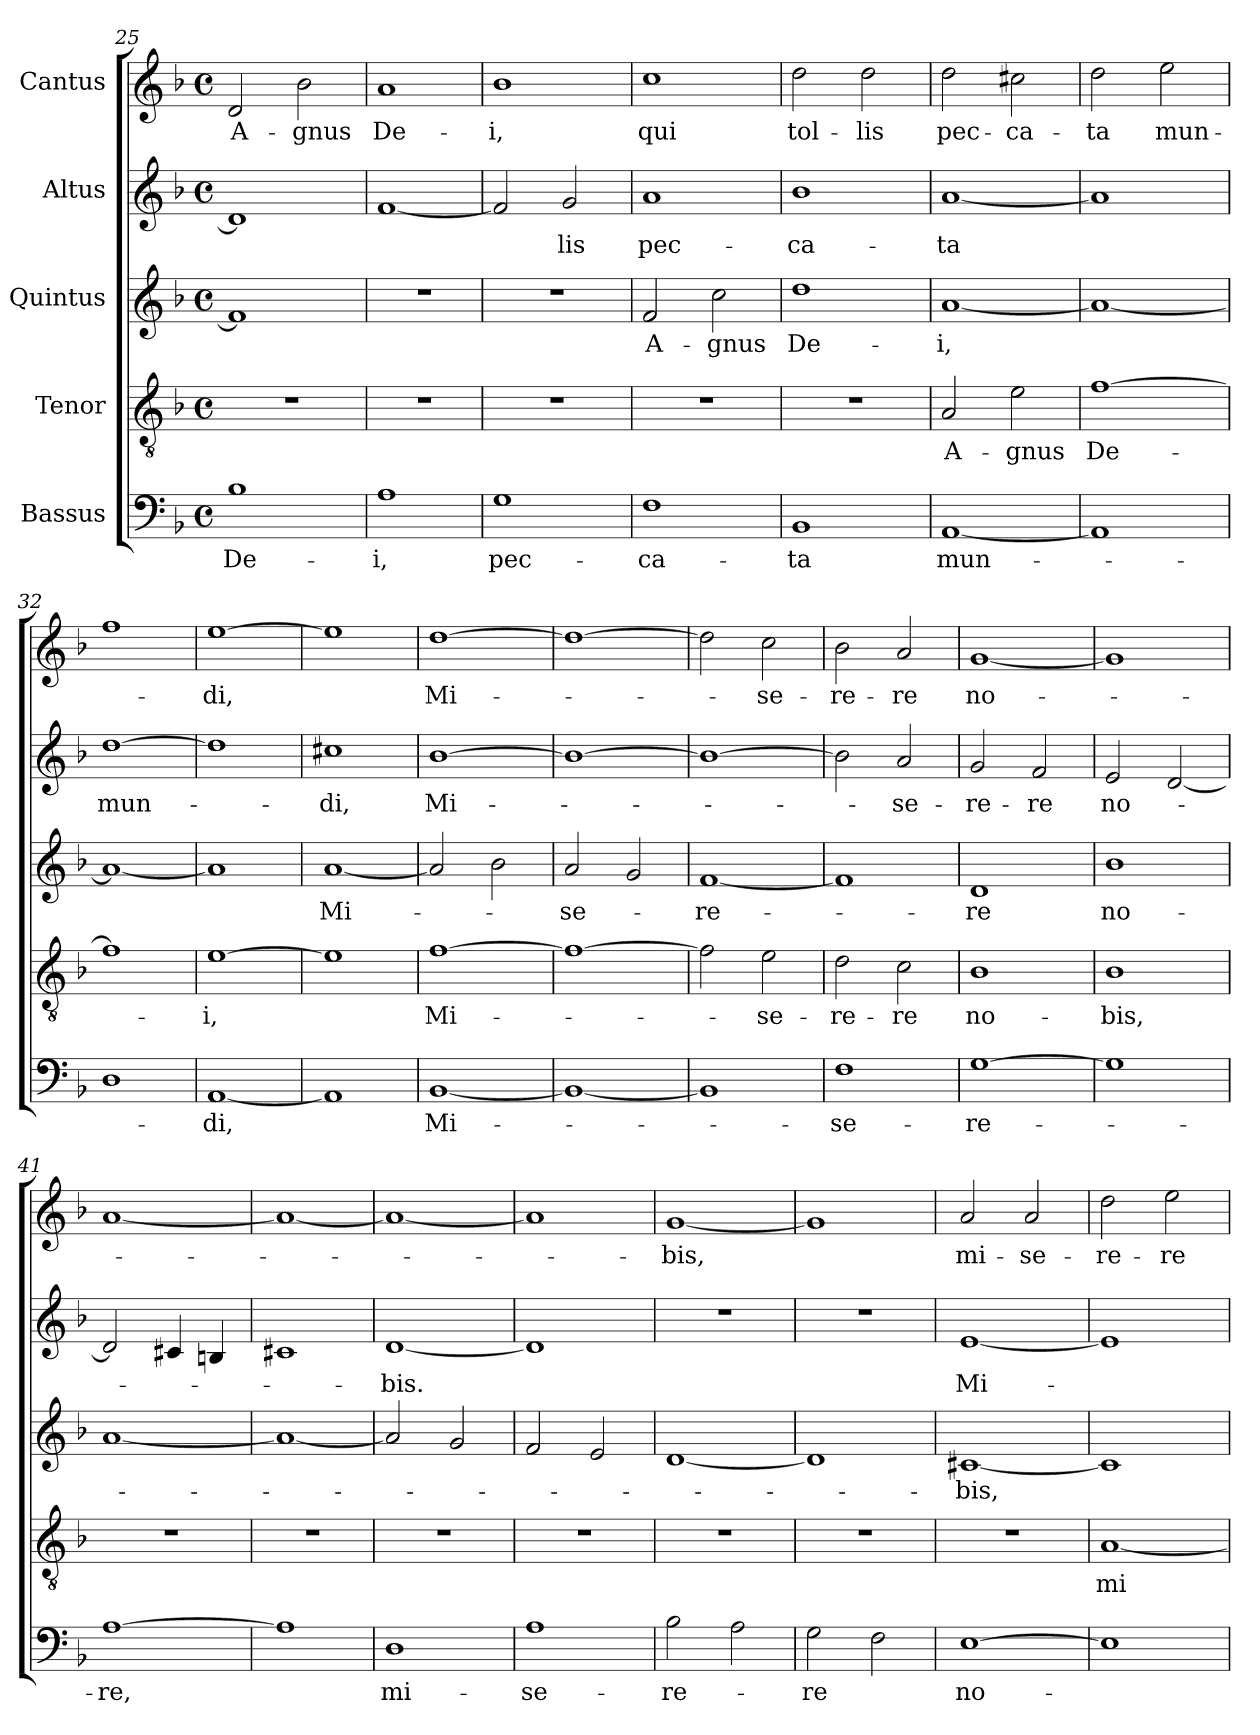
**kern	**text	**kern	**text	**kern	**text	**kern	**text	**kern	**text
*part5	*part5	*part4	*part4	*part3	*part3	*part2	*part2	*part1	*part1
*staff5	*staff5	*staff4	*staff4	*staff3	*staff3	*staff2	*staff2	*staff1	*staff1
*I"Bassus	*	*I"Tenor	*	*I"Quintus	*	*I"Altus	*	*I"Cantus	*
*clefF4	*	*clefGv2	*	*clefG2	*	*clefG2	*	*clefG2	*
*k[b-]	*	*k[b-]	*	*k[b-]	*	*k[b-]	*	*k[b-]	*
*F:	*	*F:	*	*F:	*	*F:	*	*F:	*
*M4/4	*	*M4/4	*	*M4/4	*	*M4/4	*	*M4/4	*
*met(c)	*	*met(c)	*	*met(c)	*	*met(c)	*	*met(c)	*
=25	=25	=25	=25	=25	=25	=25	=25	=25	=25
!	!LO:LY:b	!	!	!	!	!	!	!	!LO:LY:b
1B-	De-	1r	.	1f]	.	1d]	.	2d/	A-
!	!	!	!	!	!	!	!	!	!LO:LY:b
.	.	.	.	.	.	.	.	2b-\	-gnus
=26	=26	=26	=26	=26	=26	=26	=26	=26	=26
!	!LO:LY:b	!	!	!	!	!	!	!	!LO:LY:b
1A	-i,	1r	.	1r	.	[>1f	.	1a	De-
!!LO:PB:g=z
=27	=27	=27	=27	=27	=27	=27	=27	=27	=27
!	!LO:LY:b	!	!	!	!	!	!	!	!LO:LY:b
1G	pec-	1r	.	1r	.	2f/]	.	1b-	-i,
!	!	!	!	!	!	!	!LO:LY:b	!	!
.	.	.	.	.	.	2g/	-lis	.	.
=28	=28	=28	=28	=28	=28	=28	=28	=28	=28
!	!LO:LY:b	!	!	!	!LO:LY:b	!	!LO:LY:b	!	!LO:LY:b
1F	-ca-	1r	.	2f/	A-	1a	pec-	1cc	qui
!	!	!	!	!	!LO:LY:b	!	!	!	!
.	.	.	.	2cc\	-gnus	.	.	.	.
=29	=29	=29	=29	=29	=29	=29	=29	=29	=29
!	!LO:LY:b	!	!	!	!LO:LY:b	!	!LO:LY:b	!	!LO:LY:b
1BB-	-ta	1r	.	1dd	De-	1b-	-ca-	2dd\	tol-
!	!	!	!	!	!	!	!	!	!LO:LY:b
.	.	.	.	.	.	.	.	2dd\	-lis
=30	=30	=30	=30	=30	=30	=30	=30	=30	=30
!	!LO:LY:b	!	!LO:LY:b	!	!LO:LY:b	!	!LO:LY:b	!	!LO:LY:b
[<1AA	mun-	2A/	A-	[<1a	-i,	[<1a	-ta	2dd\	pec-
!	!	!	!LO:LY:b	!	!	!	!	!	!LO:LY:b
.	.	2e\	-gnus	.	.	.	.	2cc#X\	-ca-
=31	=31	=31	=31	=31	=31	=31	=31	=31	=31
!	!	!	!LO:LY:b	!	!	!	!	!	!LO:LY:b
1AA]	.	[>1f	De-	1a_	.	1a]	.	2dd\	-ta
!	!	!	!	!	!	!	!	!	!LO:LY:b
.	.	.	.	.	.	.	.	2ee\	mun-
=32	=32	=32	=32	=32	=32	=32	=32	=32	=32
!	!	!	!	!	!	!	!LO:LY:b	!	!
1D	.	1f]	.	1a_	.	[>1dd	mun-	1ff	.
=33	=33	=33	=33	=33	=33	=33	=33	=33	=33
!	!LO:LY:b	!	!LO:LY:b	!	!	!	!	!	!LO:LY:b
[<1AA	-di,	[<1e	-i,	1a]	.	1dd]	.	[<1ee	-di,
!!LO:LB:g=z
=34	=34	=34	=34	=34	=34	=34	=34	=34	=34
!	!	!	!	!	!LO:LY:b	!	!LO:LY:b	!	!
1AA]	.	1e]	.	[<1a	Mi-	1cc#X	-di,	1ee]	.
=35	=35	=35	=35	=35	=35	=35	=35	=35	=35
!	!LO:LY:b	!	!LO:LY:b	!	!	!	!LO:LY:b	!	!LO:LY:b
[<1BB-	Mi-	[>1f	Mi-	2a/]	.	[>1b-	Mi-	[>1dd	Mi-
.	.	.	.	2b-\	.	.	.	.	.
=36	=36	=36	=36	=36	=36	=36	=36	=36	=36
!	!	!	!	!	!LO:LY:b	!	!	!	!
1BB-_	.	1f_	.	2a/	-se-	1b-_	.	1dd_	.
.	.	.	.	2g/	.	.	.	.	.
=37	=37	=37	=37	=37	=37	=37	=37	=37	=37
!	!	!	!	!	!LO:LY:b	!	!	!	!
1BB-]	.	2f\]	.	[<1f	-re-	1b-_	.	2dd\]	.
!	!	!	!LO:LY:b	!	!	!	!	!	!LO:LY:b
.	.	2e\	-se-	.	.	.	.	2cc\	-se-
=38	=38	=38	=38	=38	=38	=38	=38	=38	=38
!	!LO:LY:b	!	!LO:LY:b	!	!	!	!	!	!LO:LY:b
1F	-se-	2d\	-re-	1f]	.	2b-\]	.	2b-\	-re-
!	!	!	!LO:LY:b	!	!	!	!LO:LY:b	!	!LO:LY:b
.	.	2c\	-re	.	.	2a/	-se-	2a/	-re
=39	=39	=39	=39	=39	=39	=39	=39	=39	=39
!	!LO:LY:b	!	!LO:LY:b	!	!LO:LY:b	!	!LO:LY:b	!	!LO:LY:b
[>1G	-re-	1B-	no-	1d	-re	2g/	-re-	[<1g	no-
!	!	!	!	!	!	!	!LO:LY:b	!	!
.	.	.	.	.	.	2f/	-re	.	.
=40	=40	=40	=40	=40	=40	=40	=40	=40	=40
!	!	!	!LO:LY:b	!	!LO:LY:b	!	!LO:LY:b	!	!
1G]	.	1B-	-bis,	1b-	no-	2e/	no-	1g]	.
.	.	.	.	.	.	[>2d/	.	.	.
!!LO:PB:g=z
=41	=41	=41	=41	=41	=41	=41	=41	=41	=41
!	!LO:LY:b	!	!	!	!	!	!	!	!
[>1A	-re,	1r	.	[<1a	.	2d/]	.	[<1a	.
.	.	.	.	.	.	4c#X/	.	.	.
.	.	.	.	.	.	4Bn/	.	.	.
=42	=42	=42	=42	=42	=42	=42	=42	=42	=42
1A]	.	1r	.	1a_	.	1c#X	.	1a_	.
=43	=43	=43	=43	=43	=43	=43	=43	=43	=43
!	!LO:LY:b	!	!	!	!	!	!LO:LY:b	!	!
1D	mi-	1r	.	2a/]	.	[<1d	-bis.	1a_	.
.	.	.	.	2g/	.	.	.	.	.
=44	=44	=44	=44	=44	=44	=44	=44	=44	=44
!	!LO:LY:b	!	!	!	!	!	!	!	!
1A	-se-	1r	.	2f/	.	1d]	.	1a]	.
.	.	.	.	2e/	.	.	.	.	.
=45	=45	=45	=45	=45	=45	=45	=45	=45	=45
!	!LO:LY:b	!	!	!	!	!	!	!	!LO:LY:b
2B-\	-re-	1r	.	[<1d	.	1r	.	[<1g	-bis,
2A\	.	.	.	.	.	.	.	.	.
=46	=46	=46	=46	=46	=46	=46	=46	=46	=46
!	!LO:LY:b	!	!	!	!	!	!	!	!
2G\	-re	1r	.	1d]	.	1r	.	1g]	.
2F\	.	.	.	.	.	.	.	.	.
=47	=47	=47	=47	=47	=47	=47	=47	=47	=47
!	!LO:LY:b	!	!	!	!LO:LY:b	!	!LO:LY:b	!	!LO:LY:b
[<1E	no-	1r	.	[<1c#X	-bis,	[<1e	Mi-	2a/	mi-
!	!	!	!	!	!	!	!	!	!LO:LY:b
.	.	.	.	.	.	.	.	2a/	-se-
!!LO:LB:g=z
=48	=48	=48	=48	=48	=48	=48	=48	=48	=48
!	!	!	!LO:LY:b	!	!	!	!	!	!LO:LY:b
1E]	.	[<1A	mi-	1c#]	.	1e]	.	2dd\	-re-
!	!	!	!	!	!	!	!	!	!LO:LY:b
.	.	.	.	.	.	.	.	2ee\	-re
=	=	=	=	=	=	=	=	=	=
*-	*-	*-	*-	*-	*-	*-	*-	*-	*-
